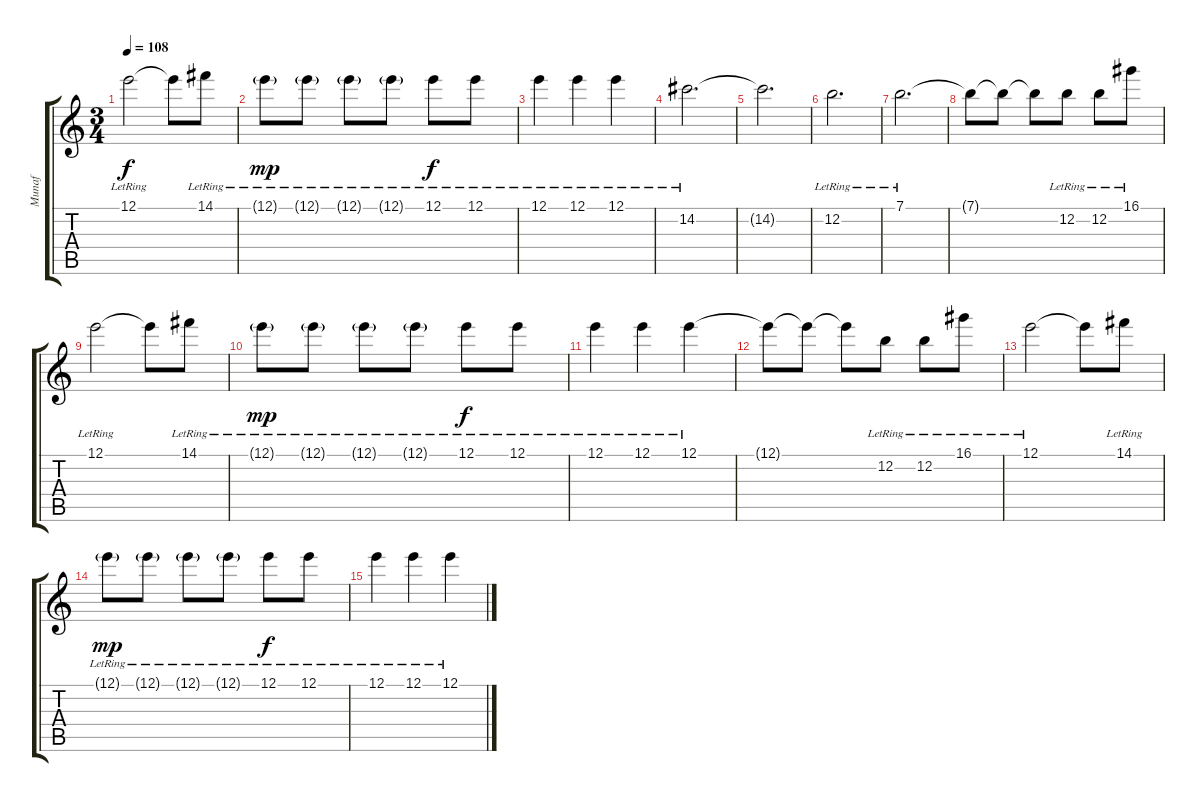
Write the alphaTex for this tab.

\track ("Munaf" "Munaf") {instrument acousticguitarsteel}
\staff {score tabs}
\tuning (E4 B3 G3 D3 A2 E2) {hide}
\ts (3 4)
\tempo 108
\clef g2
\ks c
12.1{lr}.2{dy f} 12.1{t}.8 14.1{lr}.8 |
12.1{g lr}.8{dy mp} 12.1{g lr}.8 12.1{g lr}.8 12.1{g lr}.8 12.1{lr}.8{dy f} 12.1{lr}.8 |
12.1{lr}.4 12.1{lr}.4 12.1{lr}.4 |
14.2{lr}.2{d} |
14.2{t}.2{d} |
12.2{lr}.2{d} |
7.1{lr}.2{d} |
7.1{t}.8 7.1{t}.8 7.1{t}.8 12.2{lr}.8 12.2{lr}.8 16.1{lr}.8 |
12.1{lr}.2 12.1{t}.8 14.1{lr}.8 |
12.1{g lr}.8{dy mp} 12.1{g lr}.8 12.1{g lr}.8 12.1{g lr}.8 12.1{lr}.8{dy f} 12.1{lr}.8 |
12.1{lr}.4 12.1{lr}.4 12.1{lr}.4 |
12.1{t}.8 12.1{t}.8 12.1{t}.8 12.2{lr}.8 12.2{lr}.8 16.1{lr}.8 |
12.1{lr}.2 12.1{t}.8 14.1{lr}.8 |
12.1{g lr}.8{dy mp} 12.1{g lr}.8 12.1{g lr}.8 12.1{g lr}.8 12.1{lr}.8{dy f} 12.1{lr}.8 |
12.1{lr}.4 12.1{lr}.4 12.1{lr}.4
